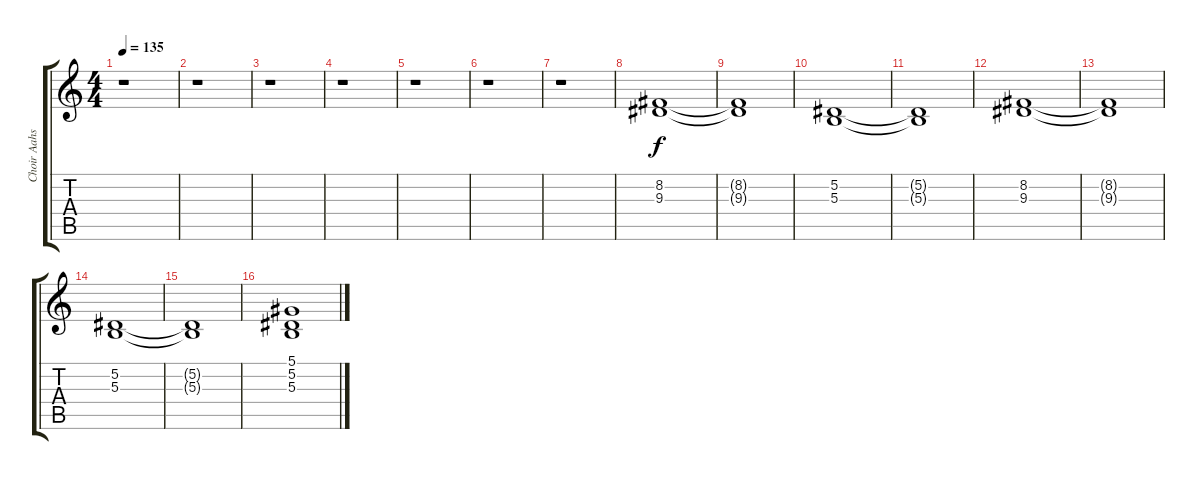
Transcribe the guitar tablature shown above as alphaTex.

\track ("Choir Aahs" "Choir Aahs") {instrument choiraahs}
\staff {score tabs}
\tuning (Eb4 Bb3 Gb3 Db3 Ab2 Eb2) {hide}
\ts (4 4)
\tempo 135
\clef g2
\ks c
r.1{dy f} |
r.1 |
r.1 |
r.1 |
r.1 |
r.1 |
r.1 |
(8.2 9.3).1 |
(8.2{t} 9.3{t}).1 |
(5.2 5.3).1 |
(5.2{t} 5.3{t}).1 |
(8.2 9.3).1 |
(8.2{t} 9.3{t}).1 |
(5.2 5.3).1 |
(5.2{t} 5.3{t}).1 |
(5.1 5.2 5.3).1
